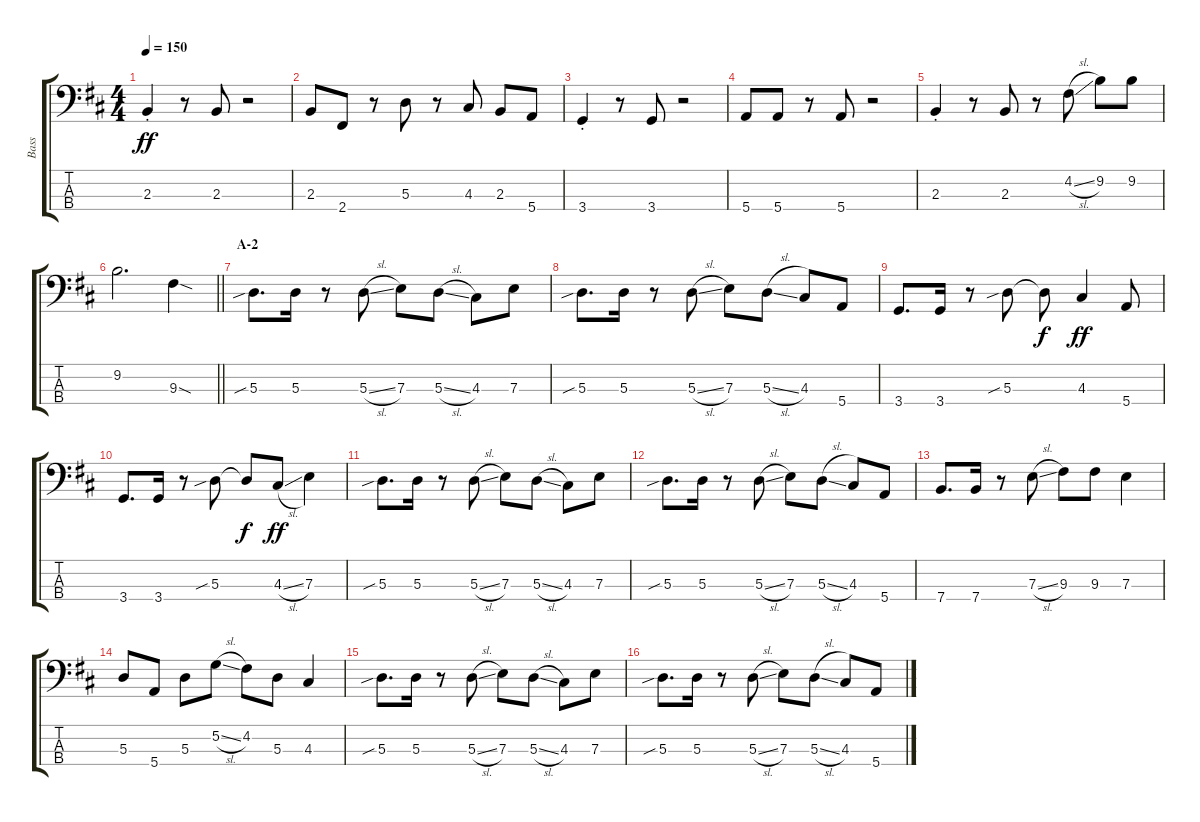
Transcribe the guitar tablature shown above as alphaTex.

\track ("Bass" "Bass") {instrument electricbasspick}
\staff {score tabs}
\tuning (G2 D2 A1 E1) {hide}
\ts (4 4)
\tempo 150
\clef f4
\ks d
2.3{st}.4{dy ff} r.8 2.3.8 r.2 |
2.3.8 2.4.8 r.8 5.3.8 r.8 4.3.8 2.3.8 5.4.8 |
3.4{st}.4 r.8 3.4.8 r.2 |
5.4.8 5.4.8 r.8 5.4.8 r.2 |
2.3{st}.4 r.8 2.3.8 r.8 4.2{sl}.8 9.2.8 9.2.8 |
\barLineRight lightlight
9.2.2{d} 9.3{sod}.4 |
\section ("" "A-2")
5.3{sib}.8{d} 5.3.16 r.8 5.3{sl}.8 7.3.8 5.3{sl}.8 4.3.8 7.3.8 |
5.3{sib}.8{d} 5.3.16 r.8 5.3{sl}.8 7.3.8 5.3{sl}.8 4.3.8 5.4.8 |
3.4.8{d} 3.4.16 r.8 5.3{sib}.8 5.3{t}.8{dy f} 4.3.4{dy ff} 5.4.8 |
3.4.8{d} 3.4.16 r.8 5.3{sib}.8 5.3{t}.8{dy f} 4.3{sl}.8{dy ff} 7.3.4 |
5.3{sib}.8{d} 5.3.16 r.8 5.3{sl}.8 7.3.8 5.3{sl}.8 4.3.8 7.3.8 |
5.3{sib}.8{d} 5.3.16 r.8 5.3{sl}.8 7.3.8 5.3{sl}.8 4.3.8 5.4.8 |
7.4.8{d} 7.4.16 r.8 7.3{sl}.8 9.3.8 9.3.8 7.3.4 |
5.3.8 5.4.8 5.3.8 5.2{sl}.8 4.2.8 5.3.8 4.3.4 |
5.3{sib}.8{d} 5.3.16 r.8 5.3{sl}.8 7.3.8 5.3{sl}.8 4.3.8 7.3.8 |
5.3{sib}.8{d} 5.3.16 r.8 5.3{sl}.8 7.3.8 5.3{sl}.8 4.3.8 5.4.8
